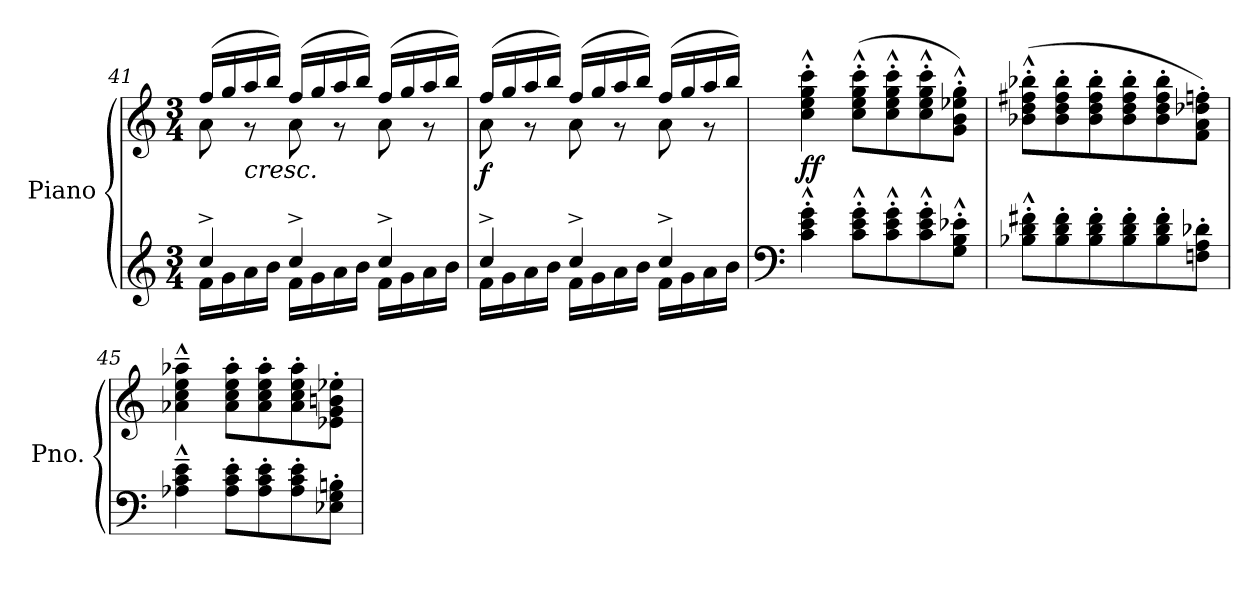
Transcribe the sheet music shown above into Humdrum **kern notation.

**kern	**kern	**dynam
*part1	*part1	*part1
*staff2	*staff1	*staff1/2
*I"Piano	*	*
*I'Pno.	*	*
*clefG2	*clefG2	*
*k[]	*k[]	*
*M3/4	*M3/4	*
=41	=41	=41
*^	*^	*
4cc^/	16f\LL	(>16ff/LL	8a\	.
.	16g\	16gg/	.	.
!	!	!LO:TX:b:i:t=cresc.	!	!
.	16a\	16aa/	8r	.
.	16b\JJ	16bb/JJ)	.	.
4cc^/	16f\LL	(>16ff/LL	8a\	.
.	16g\	16gg/	.	.
.	16a\	16aa/	8r	.
.	16b\JJ	16bb/JJ)	.	.
4cc^/	16f\LL	(>16ff/LL	8a\	.
.	16g\	16gg/	.	.
.	16a\	16aa/	8r	.
.	16b\JJ	16bb/JJ)	.	.
=42	=42	=42	=42	=42
!	!	!	!	!LO:DY:b
4cc^/	16f\LL	(>16ff/LL	8a\	f
.	16g\	16gg/	.	.
.	16a\	16aa/	8r	.
.	16b\JJ	16bb/JJ)	.	.
4cc^/	16f\LL	(>16ff/LL	8a\	.
.	16g\	16gg/	.	.
.	16a\	16aa/	8r	.
.	16b\JJ	16bb/JJ)	.	.
4cc^/	16f\LL	(>16ff/LL	8a\	.
.	16g\	16gg/	.	.
.	16a\	16aa/	8r	.
.	16b\JJ	16bb/JJ)	.	.
*v	*v	*	*	*
*	*v	*v	*
!!LO:PB:g=z
=43	=43	=43
*clefF4	*	*
*^	*	*
!	!	!	!LO:DY:b
*v	*v	*	*
4c\'^^ 4e\'^^ 4g\'^^	4cc\'^^ 4ee\'^^ 4gg\'^^ 4ccc\'^^	ff
8c\'^^ 8e\'^^ 8g\'^^L	(>8cc\'^^ 8ee\'^^ 8gg\'^^ 8ccc\'^^L	.
8c\'^^ 8e\'^^ 8g\'^^	8cc\'^^ 8ee\'^^ 8gg\'^^ 8ccc\'^^	.
8c\'^^ 8e\'^^ 8g\'^^	8cc\'^^ 8ee\'^^ 8gg\'^^ 8ccc\'^^	.
8G\'^^ 8B\'^^ 8e-X\'^^J	8g\'^^ 8b\'^^ 8ee-X\'^^ 8gg\'^^J)	.
=44	=44	=44
8B-X\'^^ 8d\'^^ 8f#X\'^^L	(>8b-X\'^^ 8dd\'^^ 8ff#X\'^^ 8bb-X\'^^L	.
8B-\' 8d\' 8f#\'	8b-\' 8dd\' 8ff#\' 8bb-\'	.
8B-\' 8d\' 8f#\'	8b-\' 8dd\' 8ff#\' 8bb-\'	.
8B-\' 8d\' 8f#\'	8b-\' 8dd\' 8ff#\' 8bb-\'	.
8B-\' 8d\' 8f#\'	8b-\' 8dd\' 8ff#\' 8bb-\'	.
8Fn\' 8A\' 8d-X\'J	8f\' 8a\' 8dd-X\' 8ffn\'J)	.
=45	=45	=45
4A-X\~^^ 4c\~^^ 4e\~^^	4a-X\~^^ 4cc\~^^ 4ee\~^^ 4aa-X\~^^	.
8A-\' 8c\' 8e\'L	8a-\' 8cc\' 8ee\' 8aa-\'L	.
8A-\' 8c\' 8e\'	8a-\' 8cc\' 8ee\' 8aa-\'	.
8A-\' 8c\' 8e\'	8a-\' 8cc\' 8ee\' 8aa-\'	.
8E-X\' 8G\' 8Bn\'J	8e-X\' 8g\' 8bn\' 8ee-X\'J	.
=	=	=
*-	*-	*-
